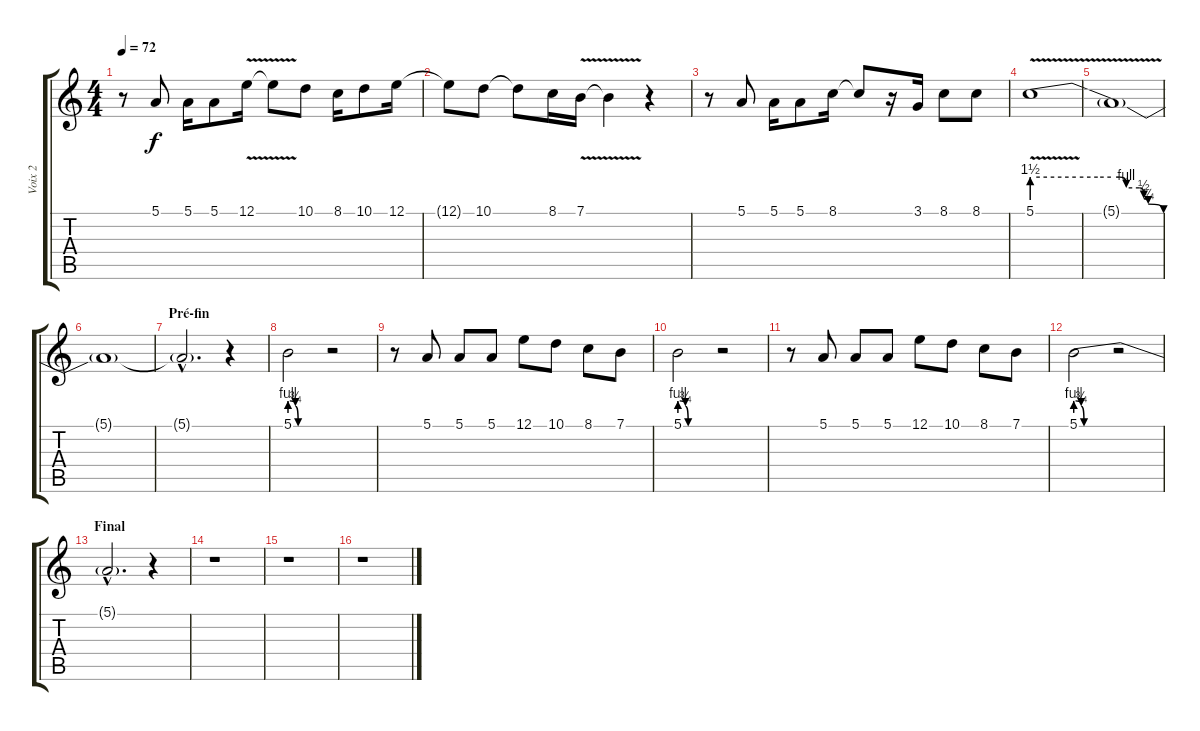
\track ("Voix 2" "Voix 2") {instrument lead1square}
\staff {score tabs}
\tuning (E4 B3 G3 D3 A2 E2) {hide}
\ts (4 4)
\tempo 72
\clef g2
\ks c
r.8{dy ff} 5.1.8{dy f} 5.1.16 5.1.8 12.1{v}.16 12.1{t}.8 10.1.8 8.1.16 10.1.8 12.1.16 |
12.1{t}.8 10.1.8 10.1{t}.8 8.1.16 7.1{v}.16 7.1{t}.4 r.4 |
r.8 5.1.8 5.1.16 5.1.8 8.1.16 8.1{t}.8 r.16 3.1.16 8.1.8 8.1.8 |
5.1{be (custom 0 6 20 6 30 6 36 6 40 6 43 4 49 4 51 2 53 1 60 0) v}.1 |
5.1{t}.1 |
5.1{t}.1 |
\section ("" "Pré-fin")
5.1{hac t}.2{d} r.4 |
5.1{be (custom 0 4 10 3 15 0 20 0 40 0 60 0)}.2 r.2 |
r.8 5.1.8 5.1.8 5.1.8 12.1.8 10.1.8 8.1.8 7.1.8 |
5.1{be (custom 0 4 10 3 15 0 20 0 40 0 60 0)}.2 r.2 |
r.8 5.1.8 5.1.8 5.1.8 12.1.8 10.1.8 8.1.8 7.1.8 |
5.1{be (custom 0 4 10 3 15 0 20 0 40 0 60 0)}.2 r.2 |
\section ("" "Final")
5.1{hac t}.2{d} r.4 |
r.1 |
r.1 |
r.1
